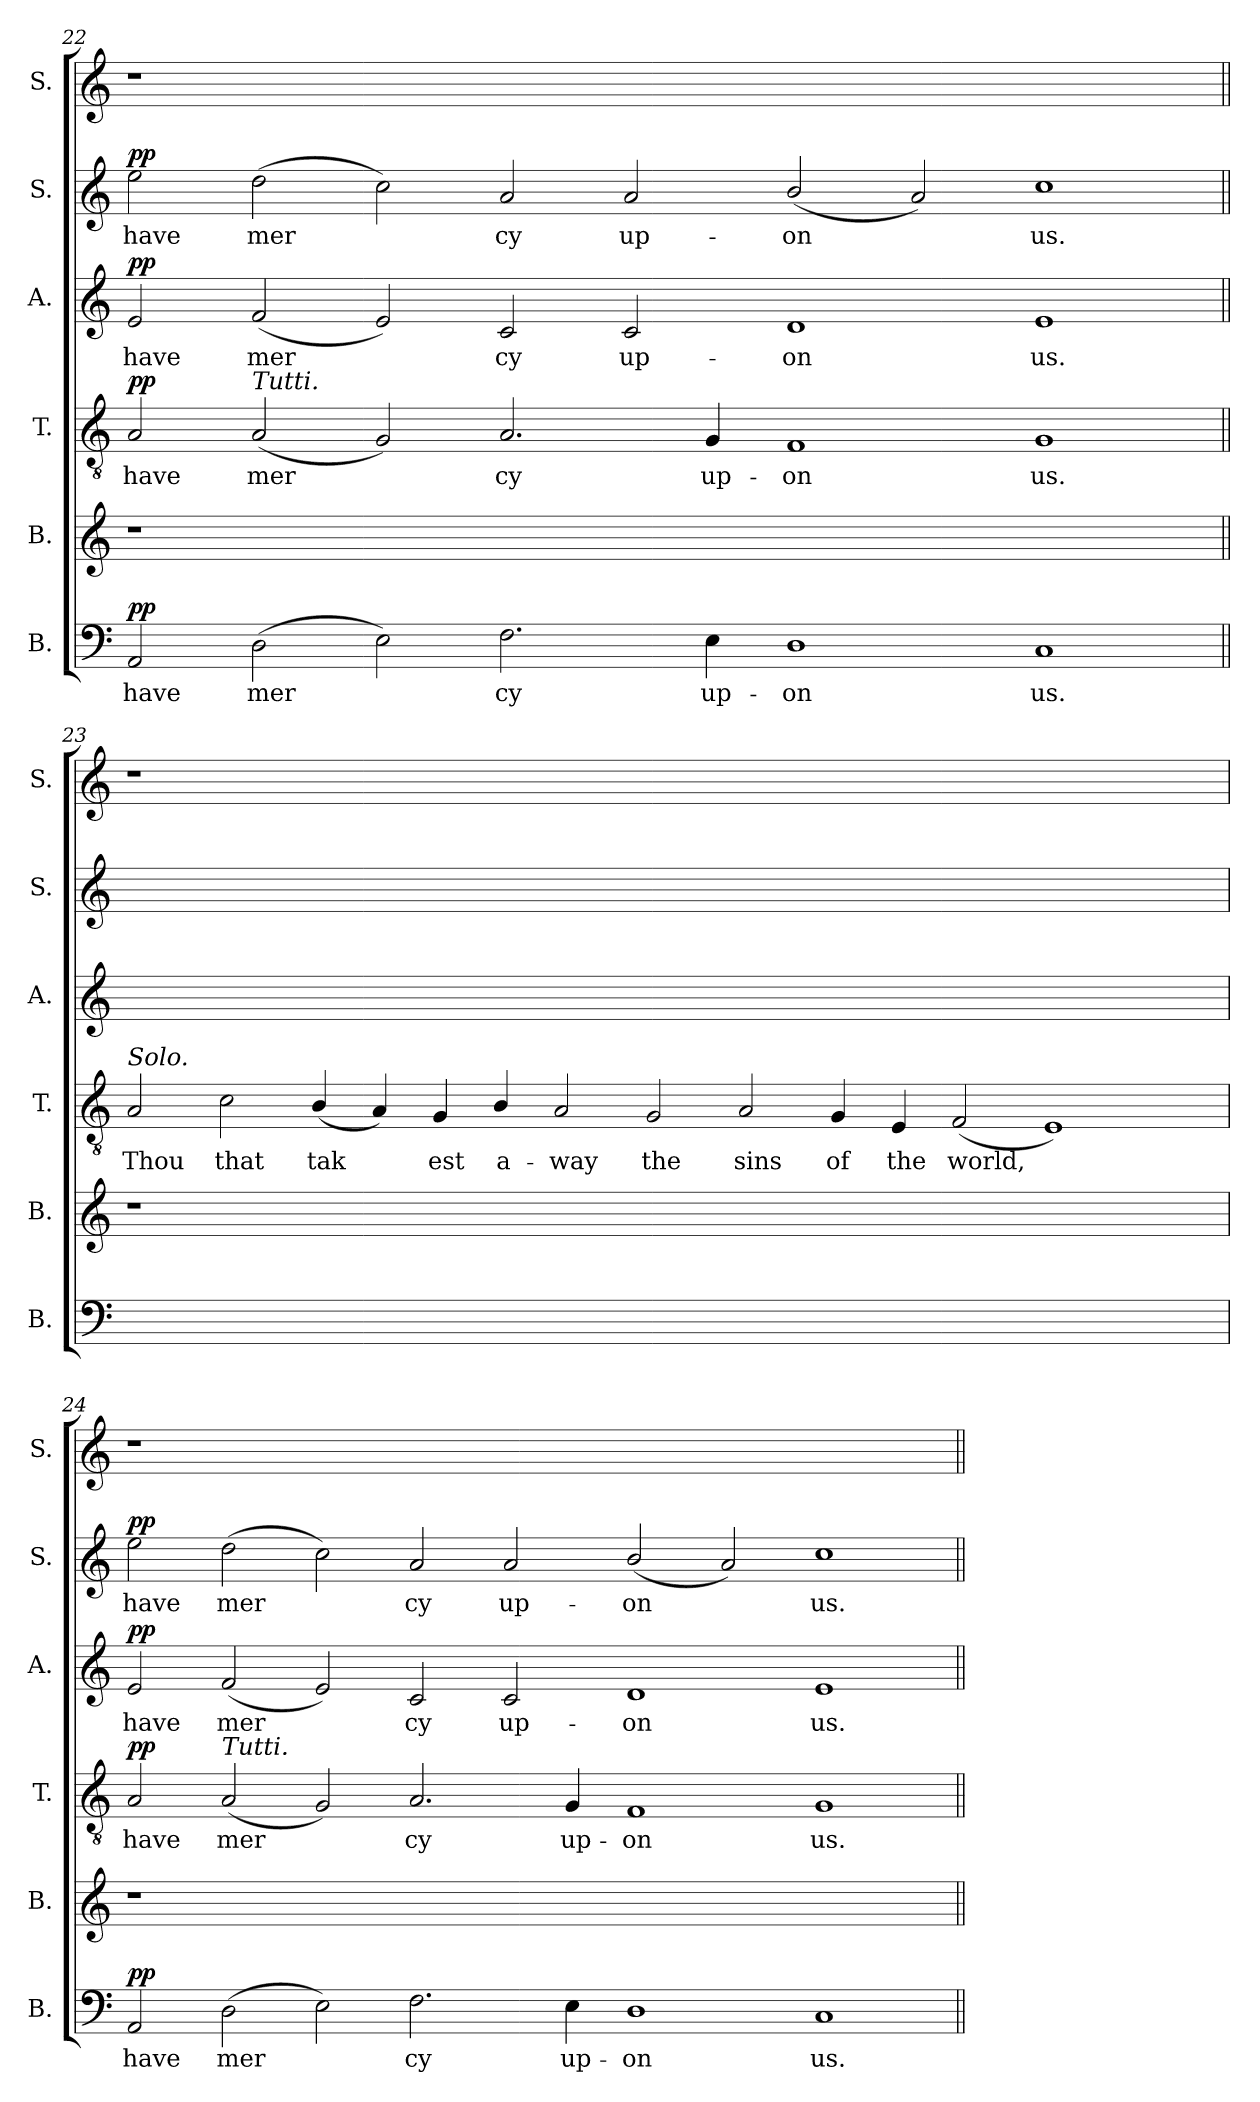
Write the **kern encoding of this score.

**kern	**text	**dynam	**kern	**kern	**text	**dynam	**kern	**text	**dynam	**kern	**text	**dynam	**kern
*part6	*part6	*part6	*part5	*part4	*part4	*part4	*part3	*part3	*part3	*part2	*part2	*part2	*part1
*staff6	*staff6	*staff6	*staff5	*staff4	*staff4	*staff4	*staff3	*staff3	*staff3	*staff2	*staff2	*staff2	*staff1
*I"B.	*	*	*I"B.	*I"T.	*	*	*I"A.	*	*	*I"S.	*	*	*I"S.
*I'B.	*	*	*I'B.	*I'T.	*	*	*I'A.	*	*	*I'S.	*	*	*I'S.
!!LO:PB:g=z
*clefF4	*	*	*clefG2	*clefGv2	*	*	*clefG2	*	*	*clefG2	*	*	*clefG2
*k[]	*	*	*k[]	*k[]	*	*	*k[]	*	*	*k[]	*	*	*k[]
=22	=22	=22	=22	=22	=22	=22	=22	=22	=22	=22	=22	=22	=22
!	!LO:LY:b	!LO:DY:b	!	!	!LO:LY:b	!LO:DY:b	!	!LO:LY:b	!LO:DY:b	!	!LO:LY:b	!LO:DY:b	!
2AA/	have	pp	1r	2A/	have	pp	2e/	have	pp	2ee\	have	pp	1r
!	!	!	!	!LO:TX:a:i:t=Tutti.	!	!	!	!	!	!	!	!	!
!	!LO:LY:b	!	!	!	!LO:LY:b	!	!	!LO:LY:b	!	!	!LO:LY:b	!	!
(>2D\	mer	.	.	(<2A/	mer	.	(<2f/	mer	.	(>2dd\	mer	.	.
2E\)	.	.	2%7ryy	2G/)	.	.	2e/)	.	.	2cc\)	.	.	2%7ryy
!	!LO:LY:b	!	!	!	!LO:LY:b	!	!	!LO:LY:b	!	!	!LO:LY:b	!	!
2.F\	cy	.	.	2.A/	cy	.	2c/	cy	.	2a/	cy	.	.
!	!	!	!	!	!	!	!	!LO:LY:b	!	!	!LO:LY:b	!	!
.	.	.	.	.	.	.	2c/	up-	.	2a/	up-	.	.
!	!LO:LY:b	!	!	!	!LO:LY:b	!	!	!	!	!	!	!	!
4E\	up-	.	.	4G/	up-	.	.	.	.	.	.	.	.
!	!LO:LY:b	!	!	!	!LO:LY:b	!	!	!LO:LY:b	!	!	!LO:LY:b	!	!
1D	-on	.	.	1F	-on	.	1d	-on	.	(<2b/	-on	.	.
.	.	.	.	.	.	.	.	.	.	2a/)	.	.	.
!	!LO:LY:b	!	!	!	!LO:LY:b	!	!	!LO:LY:b	!	!	!LO:LY:b	!	!
1C	us.	.	.	1G	us.	.	1e	us.	.	1cc	us.	.	.
!!LO:PB:g=z
=23||	=23||	=23||	=23||	=23||	=23||	=23||	=23||	=23||	=23||	=23||	=23||	=23||	=23||
!	!	!	!	!LO:TX:a:i:t=Solo.	!	!	!	!	!	!	!	!	!
!	!	!	!	!	!LO:LY:b	!	!	!	!	!	!	!	!
1ryy	.	.	1r	2A/	Thou	.	1ryy	.	.	1ryy	.	.	1r
!	!	!	!	!	!LO:LY:b	!	!	!	!	!	!	!	!
.	.	.	.	2c\	that	.	.	.	.	.	.	.	.
!	!	!	!	!	!LO:LY:b	!	!	!	!	!	!	!	!
1ryy	.	.	00ryy	(<4B/	tak	.	1ryy	.	.	1ryy	.	.	00ryy
.	.	.	.	4A/)	.	.	.	.	.	.	.	.	.
!	!	!	!	!	!LO:LY:b	!	!	!	!	!	!	!	!
.	.	.	.	4G/	est	.	.	.	.	.	.	.	.
!	!	!	!	!	!LO:LY:b	!	!	!	!	!	!	!	!
.	.	.	.	4B/	a-	.	.	.	.	.	.	.	.
!	!	!	!	!	!LO:LY:b	!	!	!	!	!	!	!	!
1ryy	.	.	.	2A/	-way	.	1ryy	.	.	1ryy	.	.	.
!	!	!	!	!	!LO:LY:b	!	!	!	!	!	!	!	!
.	.	.	.	2G/	the	.	.	.	.	.	.	.	.
!	!	!	!	!	!LO:LY:b	!	!	!	!	!	!	!	!
1ryy	.	.	.	2A/	sins	.	1ryy	.	.	1ryy	.	.	.
!	!	!	!	!	!LO:LY:b	!	!	!	!	!	!	!	!
.	.	.	.	4G/	of	.	.	.	.	.	.	.	.
!	!	!	!	!	!LO:LY:b	!	!	!	!	!	!	!	!
.	.	.	.	4E/	the	.	.	.	.	.	.	.	.
!	!	!	!	!	!LO:LY:b	!	!	!	!	!	!	!	!
1ryy	.	.	.	(<2F/	world,	.	1ryy	.	.	1ryy	.	.	.
.	.	.	.	1E)	.	.	.	.	.	.	.	.	.
2ryy	.	.	2ryy	.	.	.	2ryy	.	.	2ryy	.	.	2ryy
!!LO:LB:g=z
=24	=24	=24	=24	=24	=24	=24	=24	=24	=24	=24	=24	=24	=24
!	!LO:LY:b	!LO:DY:b	!	!	!LO:LY:b	!LO:DY:b	!	!LO:LY:b	!LO:DY:b	!	!LO:LY:b	!LO:DY:b	!
2AA/	have	pp	1r	2A/	have	pp	2e/	have	pp	2ee\	have	pp	1r
!	!	!	!	!LO:TX:a:i:t=Tutti.	!	!	!	!	!	!	!	!	!
!	!LO:LY:b	!	!	!	!LO:LY:b	!	!	!LO:LY:b	!	!	!LO:LY:b	!	!
(>2D\	mer	.	.	(<2A/	mer	.	(<2f/	mer	.	(>2dd\	mer	.	.
2E\)	.	.	2%7ryy	2G/)	.	.	2e/)	.	.	2cc\)	.	.	2%7ryy
!	!LO:LY:b	!	!	!	!LO:LY:b	!	!	!LO:LY:b	!	!	!LO:LY:b	!	!
2.F\	cy	.	.	2.A/	cy	.	2c/	cy	.	2a/	cy	.	.
!	!	!	!	!	!	!	!	!LO:LY:b	!	!	!LO:LY:b	!	!
.	.	.	.	.	.	.	2c/	up-	.	2a/	up-	.	.
!	!LO:LY:b	!	!	!	!LO:LY:b	!	!	!	!	!	!	!	!
4E\	up-	.	.	4G/	up-	.	.	.	.	.	.	.	.
!	!LO:LY:b	!	!	!	!LO:LY:b	!	!	!LO:LY:b	!	!	!LO:LY:b	!	!
1D	-on	.	.	1F	-on	.	1d	-on	.	(<2b/	-on	.	.
.	.	.	.	.	.	.	.	.	.	2a/)	.	.	.
!	!LO:LY:b	!	!	!	!LO:LY:b	!	!	!LO:LY:b	!	!	!LO:LY:b	!	!
1C	us.	.	.	1G	us.	.	1e	us.	.	1cc	us.	.	.
=||	=||	=||	=||	=||	=||	=||	=||	=||	=||	=||	=||	=||	=||
*-	*-	*-	*-	*-	*-	*-	*-	*-	*-	*-	*-	*-	*-
